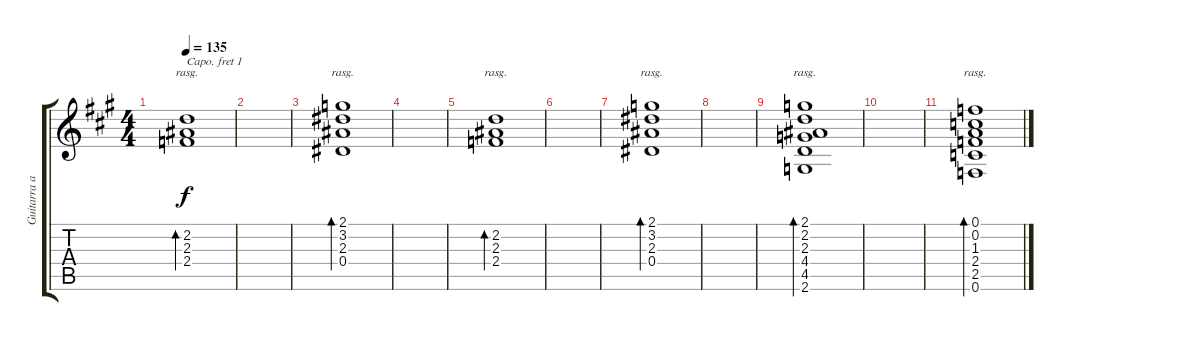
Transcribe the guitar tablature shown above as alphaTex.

\track ("Guitarra acustica(1)" "Guitarra a") {instrument acousticguitarsteel}
\staff {score tabs}
\capo 1
\tuning (E4 B3 G3 D3 A2 E2) {hide}
\ts (4 4)
\tempo 135
\clef g2
\ks a
(2.2 2.3 2.4).1{bd 480 rasg ii dy f} |
|
(2.1 3.2 2.3 0.4).1{bd 120 rasg ii} |
|
(2.2 2.3 2.4).1{bd 60 rasg ii} |
|
(2.1 3.2 2.3 0.4).1{bd 60 rasg ii} |
|
(2.1 2.2 2.3 4.4 4.5 2.6).1{bd 60 rasg ii} |
|
(0.1 0.2 1.3 2.4 2.5 0.6).1{bd 60 rasg ii}
